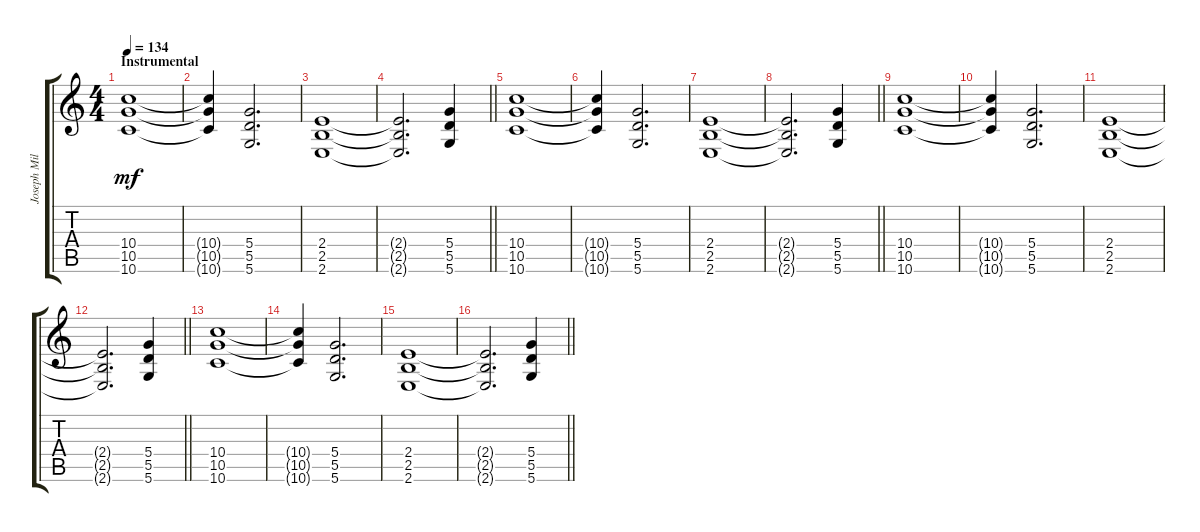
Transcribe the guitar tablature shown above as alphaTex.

\track ("Joseph Milligan" "Joseph Mil") {instrument overdrivenguitar}
\staff {score tabs}
\tuning (E4 B3 G3 D3 A2 D2) {hide}
\ts (4 4)
\section ("" "Instrumental ")
\tempo 134
\clef g2
\ks c
(10.4 10.5 10.6).1{dy mf volume 14} |
(10.4{t} 10.5{t} 10.6{t}).4 (5.4 5.5 5.6).2{d} |
(2.4 2.5 2.6).1 |
\barLineRight lightlight
(2.4{t} 2.5{t} 2.6{t}).2{d} (5.4 5.5 5.6).4 |
(10.4 10.5 10.6).1 |
(10.4{t} 10.5{t} 10.6{t}).4 (5.4 5.5 5.6).2{d} |
(2.4 2.5 2.6).1 |
\barLineRight lightlight
(2.4{t} 2.5{t} 2.6{t}).2{d} (5.4 5.5 5.6).4 |
(10.4 10.5 10.6).1 |
(10.4{t} 10.5{t} 10.6{t}).4 (5.4 5.5 5.6).2{d} |
(2.4 2.5 2.6).1 |
\barLineRight lightlight
(2.4{t} 2.5{t} 2.6{t}).2{d} (5.4 5.5 5.6).4 |
(10.4 10.5 10.6).1 |
(10.4{t} 10.5{t} 10.6{t}).4 (5.4 5.5 5.6).2{d} |
(2.4 2.5 2.6).1 |
\barLineRight lightlight
(2.4{t} 2.5{t} 2.6{t}).2{d} (5.4 5.5 5.6).4
